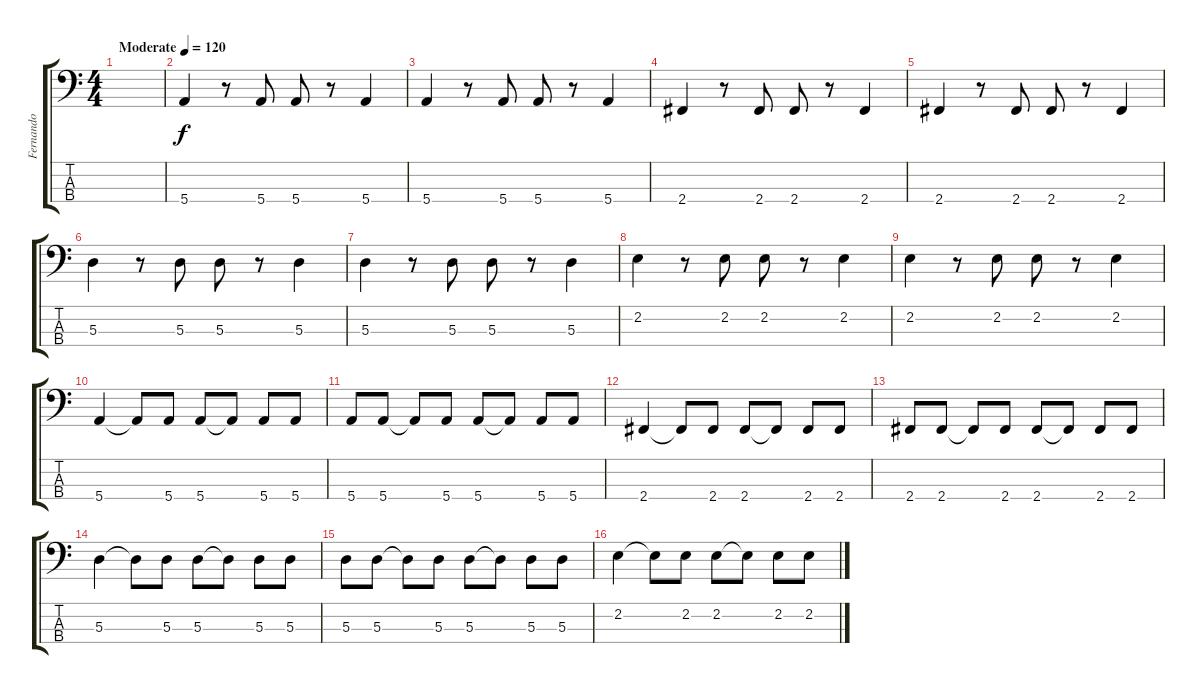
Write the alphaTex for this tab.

\track ("Fernando" "Fernando") {instrument electricbasspick}
\staff {score tabs}
\tuning (G2 D2 A1 E1) {hide}
\ts (4 4)
\tempo (120 "Moderate")
\clef f4
\ks c
|
5.4.4 r.8 5.4.8 5.4.8 r.8 5.4.4 |
5.4.4 r.8 5.4.8 5.4.8 r.8 5.4.4 |
2.4.4 r.8 2.4.8 2.4.8 r.8 2.4.4 |
2.4.4 r.8 2.4.8 2.4.8 r.8 2.4.4 |
5.3.4 r.8 5.3.8 5.3.8 r.8 5.3.4 |
5.3.4 r.8 5.3.8 5.3.8 r.8 5.3.4 |
2.2.4 r.8 2.2.8 2.2.8 r.8 2.2.4 |
2.2.4 r.8 2.2.8 2.2.8 r.8 2.2.4 |
5.4.4 5.4{t}.8 5.4.8 5.4.8 5.4{t}.8 5.4.8 5.4.8 |
5.4.8 5.4.8 5.4{t}.8 5.4.8 5.4.8 5.4{t}.8 5.4.8 5.4.8 |
2.4.4 2.4{t}.8 2.4.8 2.4.8 2.4{t}.8 2.4.8 2.4.8 |
2.4.8 2.4.8 2.4{t}.8 2.4.8 2.4.8 2.4{t}.8 2.4.8 2.4.8 |
5.3.4 5.3{t}.8 5.3.8 5.3.8 5.3{t}.8 5.3.8 5.3.8 |
5.3.8 5.3.8 5.3{t}.8 5.3.8 5.3.8 5.3{t}.8 5.3.8 5.3.8 |
2.2.4 2.2{t}.8 2.2.8 2.2.8 2.2{t}.8 2.2.8 2.2.8
